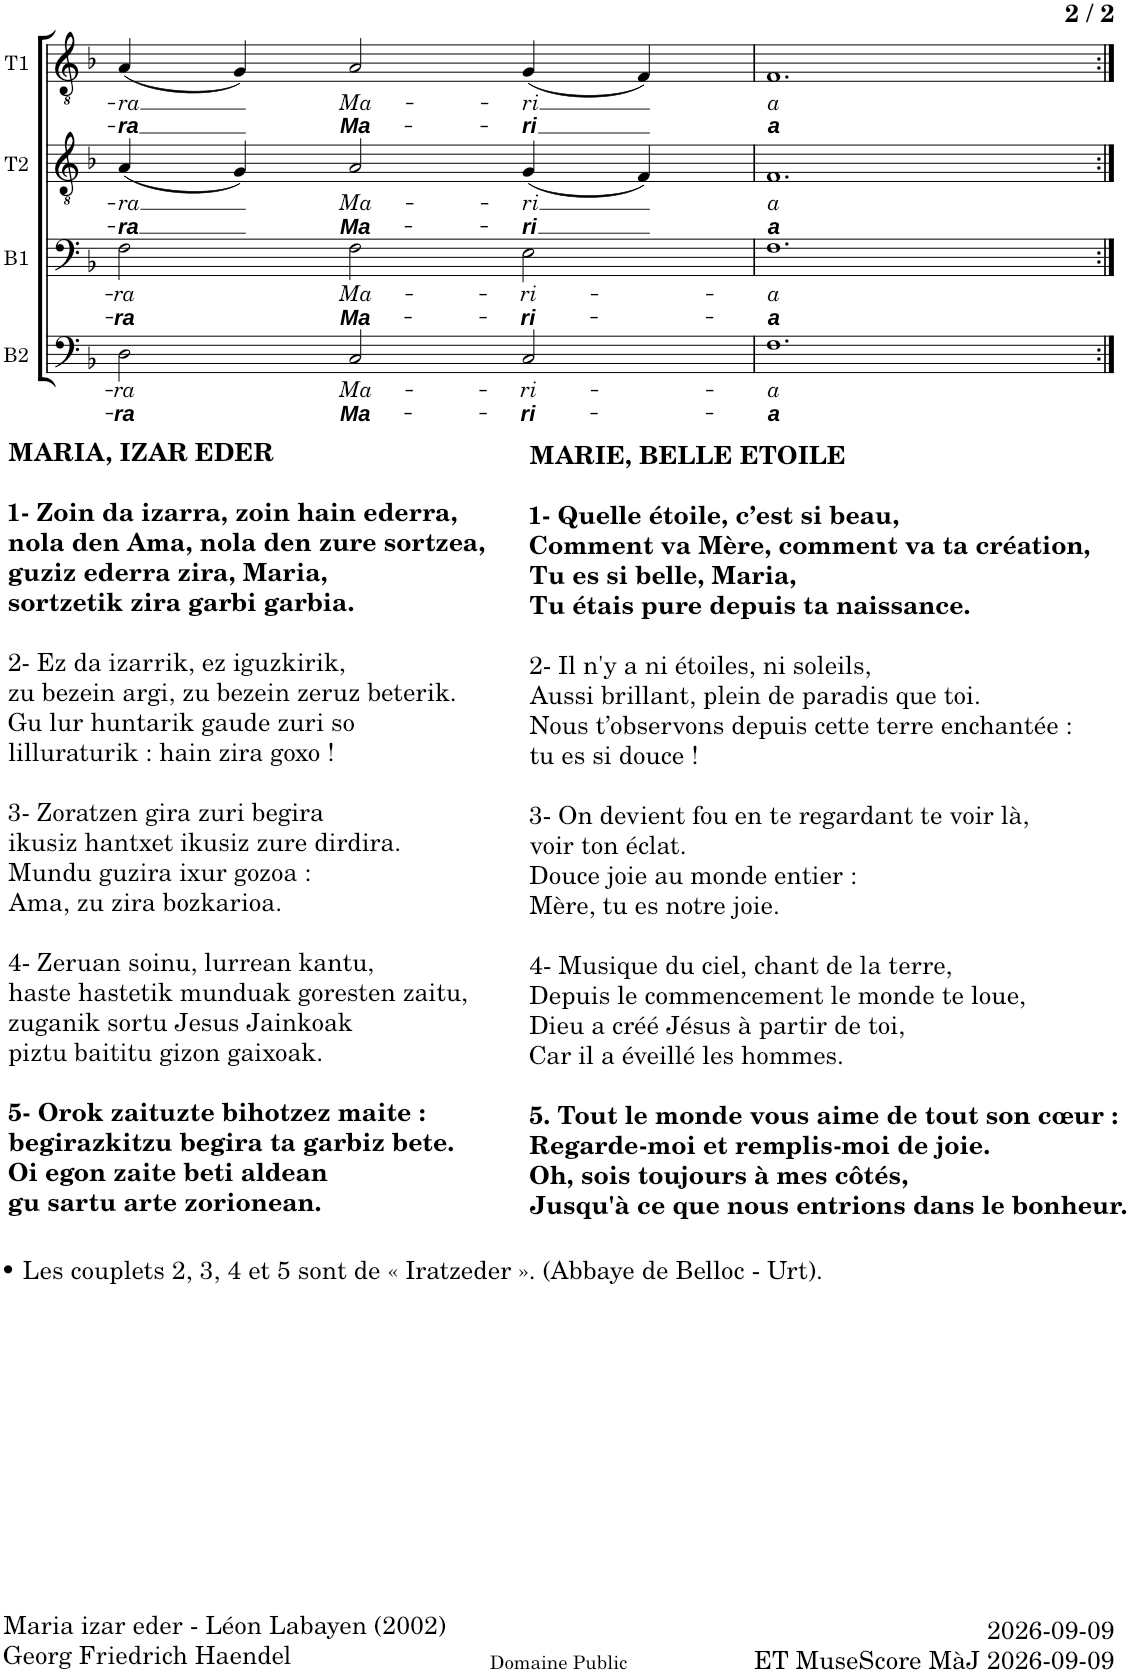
**kern	**text	**text	**kern	**text	**text	**kern	**text	**text	**kern	**text	**text
*part4	*part4	*part4	*part3	*part3	*part3	*part2	*part2	*part2	*part1	*part1	*part1
*staff4	*staff4	*staff4	*staff3	*staff3	*staff3	*staff2	*staff2	*staff2	*staff1	*staff1	*staff1
*I"Basse	*	*	*I"Baryton	*	*	*I"Ténor 2	*	*	*I"Ténor 1	*	*
*I'B2	*	*	*I'B1	*	*	*I'T2	*	*	*I'T1	*	*
!!LO:PB:g=z
*clefF4	*	*	*clefF4	*	*	*clefGv2	*	*	*clefGv2	*	*
*k[b-]	*	*	*k[b-]	*	*	*k[b-]	*	*	*k[b-]	*	*
*M3/2	*	*	*M3/2	*	*	*M3/2	*	*	*M3/2	*	*
=21	=21	=21	=21	=21	=21	=21	=21	=21	=21	=21	=21
!LO:TX:b:t=• Les couplets 2, 3, 4 et 5 sont de « Iratzeder ». (Abbaye de Belloc - Urt).	!	!	!	!	!	!	!	!	!	!	!
!	!LO:LY:b	!LO:LY:b	!	!LO:LY:b	!LO:LY:b	!	!LO:LY:b	!LO:LY:b	!	!LO:LY:b	!LO:LY:b
2D\	-ra	-ra	2F\	-ra	-ra	(4A/	-ra	-ra	(4A/	-ra	-ra
.	.	.	.	.	.	4G/)	.	.	4G/)	.	.
!	!LO:LY:b	!LO:LY:b	!	!LO:LY:b	!LO:LY:b	!	!LO:LY:b	!LO:LY:b	!	!LO:LY:b	!LO:LY:b
2C/	Ma-	Ma-	2F\	Ma-	Ma-	2A/	Ma-	Ma-	2A/	Ma-	Ma-
!	!LO:LY:b	!LO:LY:b	!	!LO:LY:b	!LO:LY:b	!	!LO:LY:b	!LO:LY:b	!	!LO:LY:b	!LO:LY:b
2C/	-ri-	-ri-	2E\	-ri-	-ri-	(4G/	-ri	-ri	(4G/	-ri	-ri
.	.	.	.	.	.	4F/)	.	.	4F/)	.	.
=22	=22	=22	=22	=22	=22	=22	=22	=22	=22	=22	=22
!	!LO:LY:b	!LO:LY:b	!	!LO:LY:b	!LO:LY:b	!	!LO:LY:b	!LO:LY:b	!	!LO:LY:b	!LO:LY:b
1.F	-a	-a	1.F	-a	-a	1.F	a	a	1.F	a	a
=:|!	=:|!	=:|!	=:|!	=:|!	=:|!	=:|!	=:|!	=:|!	=:|!	=:|!	=:|!
*-	*-	*-	*-	*-	*-	*-	*-	*-	*-	*-	*-
